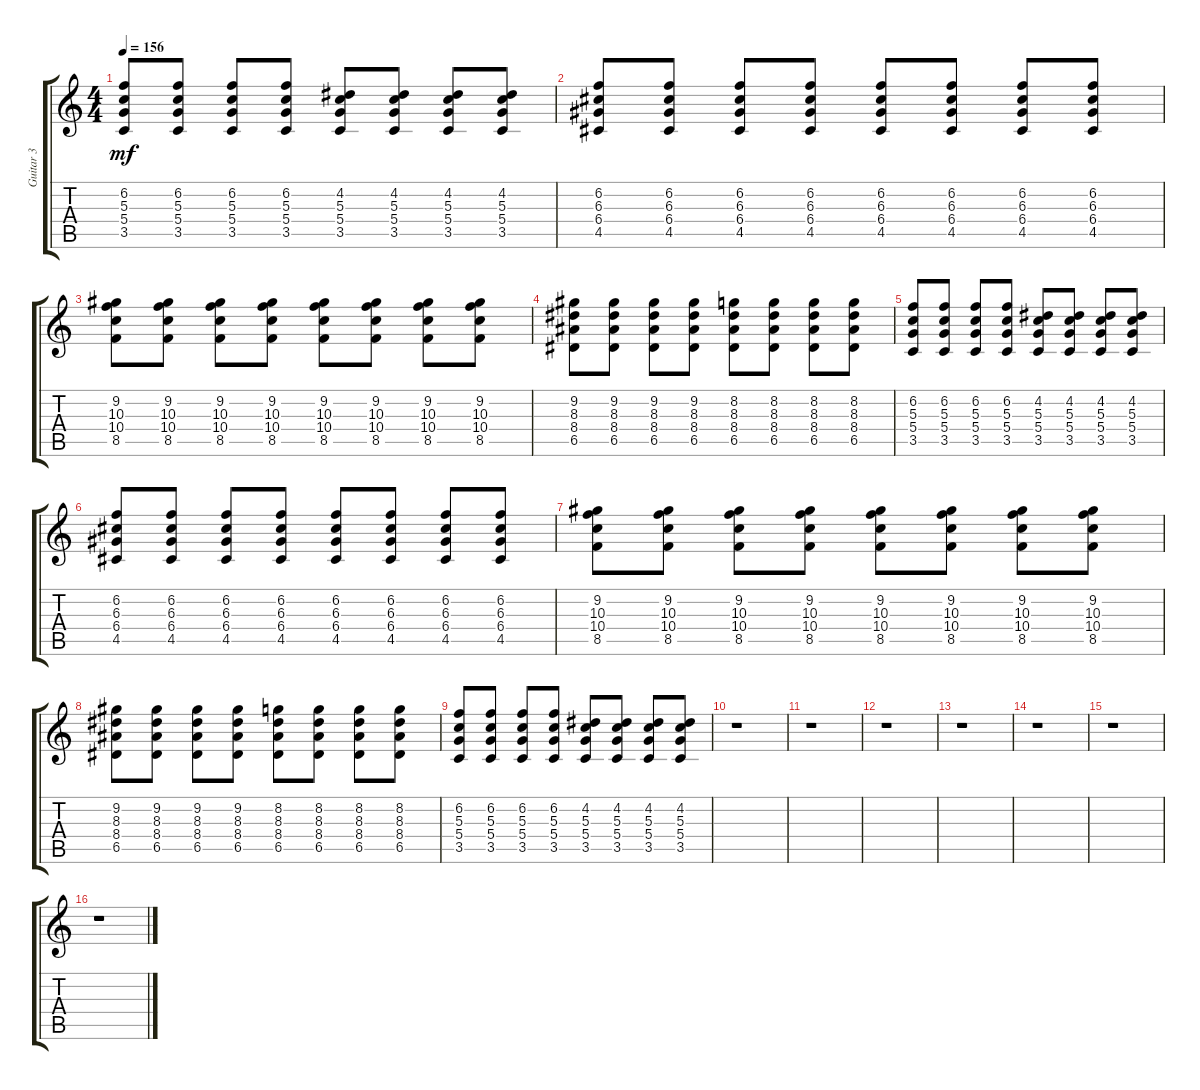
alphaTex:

\track ("Guitar 3" "Guitar 3") {instrument acousticguitarnylon}
\staff {score tabs}
\tuning (E4 B3 G3 D3 A2 E2) {hide}
\ts (4 4)
\tempo 156
\clef g2
\ks c
(6.2 5.3 5.4 3.5).8{dy mf} (6.2 5.3 5.4 3.5).8 (6.2 5.3 5.4 3.5).8 (6.2 5.3 5.4 3.5).8 (4.2 5.3 5.4 3.5).8 (4.2 5.3 5.4 3.5).8 (4.2 5.3 5.4 3.5).8 (4.2 5.3 5.4 3.5).8 |
(6.2 6.3 6.4 4.5).8 (6.2 6.3 6.4 4.5).8 (6.2 6.3 6.4 4.5).8 (6.2 6.3 6.4 4.5).8 (6.2 6.3 6.4 4.5).8 (6.2 6.3 6.4 4.5).8 (6.2 6.3 6.4 4.5).8 (6.2 6.3 6.4 4.5).8 |
(9.2 10.3 10.4 8.5).8 (9.2 10.3 10.4 8.5).8 (9.2 10.3 10.4 8.5).8 (9.2 10.3 10.4 8.5).8 (9.2 10.3 10.4 8.5).8 (9.2 10.3 10.4 8.5).8 (9.2 10.3 10.4 8.5).8 (9.2 10.3 10.4 8.5).8 |
(9.2 8.3 8.4 6.5).8 (9.2 8.3 8.4 6.5).8 (9.2 8.3 8.4 6.5).8 (9.2 8.3 8.4 6.5).8 (8.2 8.3 8.4 6.5).8 (8.2 8.3 8.4 6.5).8 (8.2 8.3 8.4 6.5).8 (8.2 8.3 8.4 6.5).8 |
(6.2 5.3 5.4 3.5).8 (6.2 5.3 5.4 3.5).8 (6.2 5.3 5.4 3.5).8 (6.2 5.3 5.4 3.5).8 (4.2 5.3 5.4 3.5).8 (4.2 5.3 5.4 3.5).8 (4.2 5.3 5.4 3.5).8 (4.2 5.3 5.4 3.5).8 |
(6.2 6.3 6.4 4.5).8 (6.2 6.3 6.4 4.5).8 (6.2 6.3 6.4 4.5).8 (6.2 6.3 6.4 4.5).8 (6.2 6.3 6.4 4.5).8 (6.2 6.3 6.4 4.5).8 (6.2 6.3 6.4 4.5).8 (6.2 6.3 6.4 4.5).8 |
(9.2 10.3 10.4 8.5).8 (9.2 10.3 10.4 8.5).8 (9.2 10.3 10.4 8.5).8 (9.2 10.3 10.4 8.5).8 (9.2 10.3 10.4 8.5).8 (9.2 10.3 10.4 8.5).8 (9.2 10.3 10.4 8.5).8 (9.2 10.3 10.4 8.5).8 |
(9.2 8.3 8.4 6.5).8 (9.2 8.3 8.4 6.5).8 (9.2 8.3 8.4 6.5).8 (9.2 8.3 8.4 6.5).8 (8.2 8.3 8.4 6.5).8 (8.2 8.3 8.4 6.5).8 (8.2 8.3 8.4 6.5).8 (8.2 8.3 8.4 6.5).8 |
(6.2 5.3 5.4 3.5).8 (6.2 5.3 5.4 3.5).8 (6.2 5.3 5.4 3.5).8 (6.2 5.3 5.4 3.5).8 (4.2 5.3 5.4 3.5).8 (4.2 5.3 5.4 3.5).8 (4.2 5.3 5.4 3.5).8 (4.2 5.3 5.4 3.5).8 |
r.1 |
r.1 |
r.1 |
r.1 |
r.1 |
r.1 |
r.1
